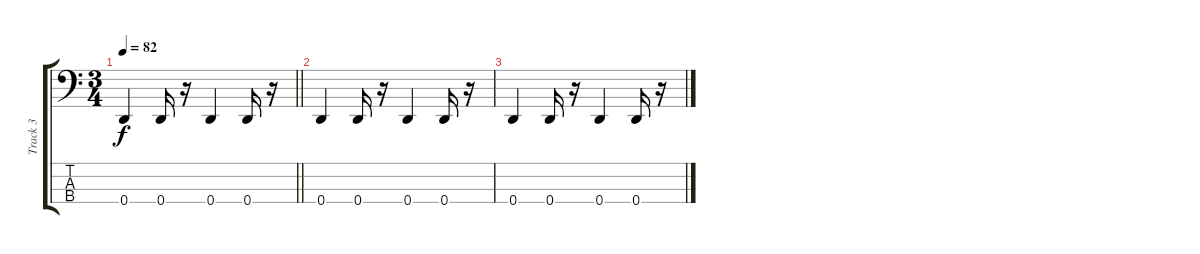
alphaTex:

\track ("Track 3" "Track 3") {instrument electricbassfinger}
\staff {score tabs}
\tuning (F2 C2 G1 D1) {hide}
\ts (3 4)
\tempo 82
\clef f4
\barLineRight lightlight
\ks c
0.4.4{dy f volume 0} 0.4.16 r.16 0.4.4 0.4.16 r.16 |
0.4.4 0.4.16 r.16 0.4.4 0.4.16 r.16 |
0.4.4 0.4.16 r.16 0.4.4 0.4.16 r.16
